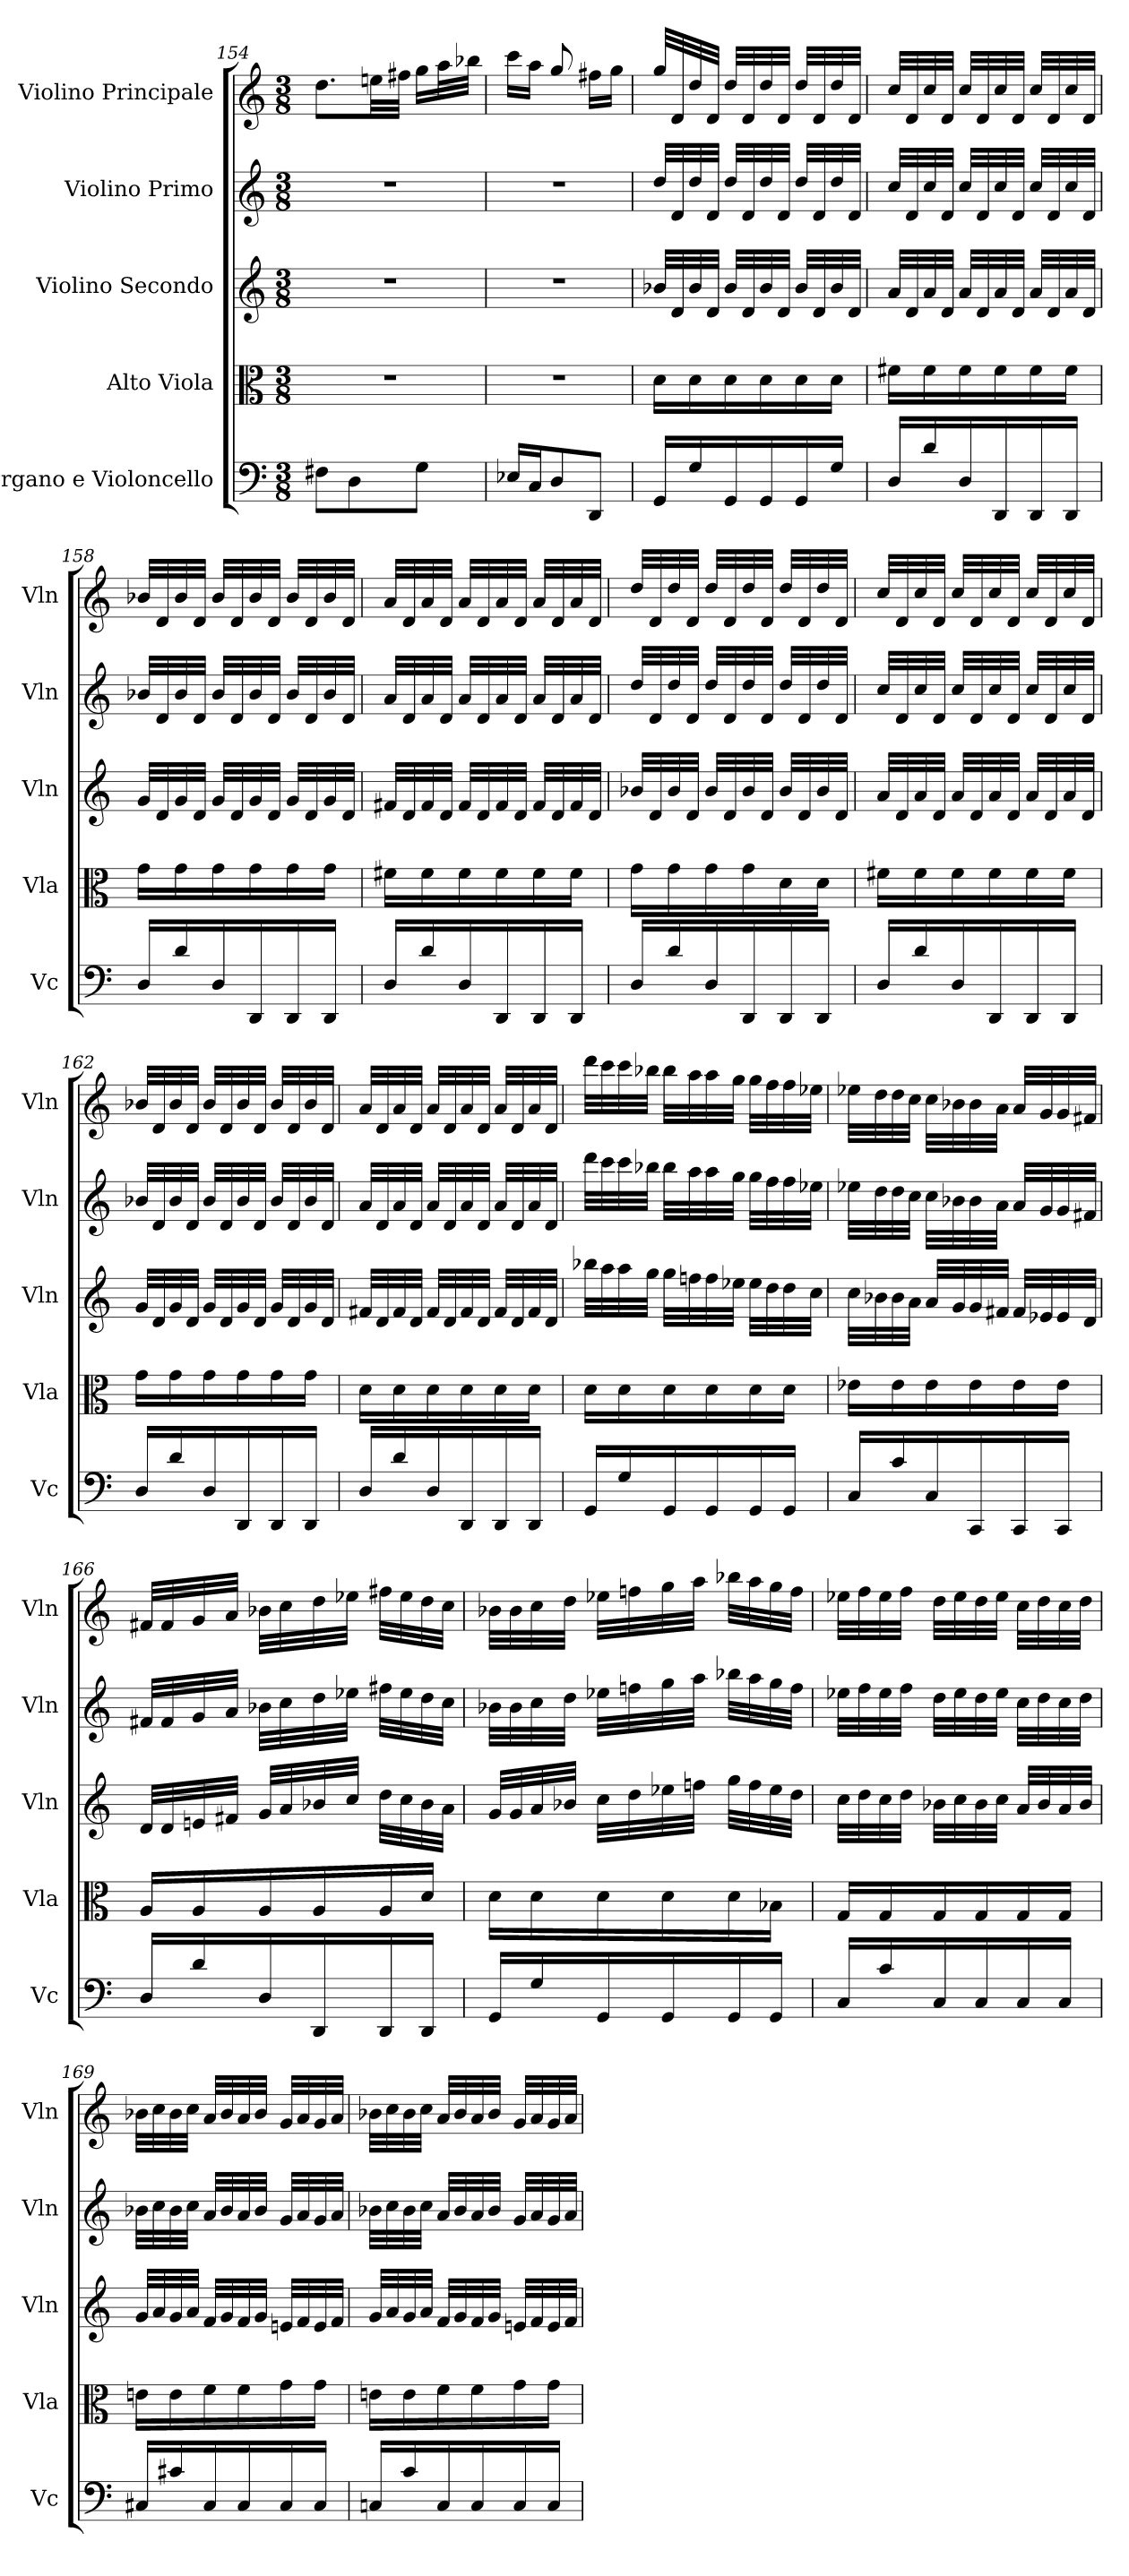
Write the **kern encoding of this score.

**kern	**kern	**kern	**kern	**kern
*part5	*part4	*part3	*part2	*part1
*staff5	*staff4	*staff3	*staff2	*staff1
*I"Organo e Violoncello	*I"Alto Viola	*I"Violino Secondo	*I"Violino Primo	*I"Violino Principale
*I'Vc	*I'Vla	*I'Vln	*I'Vln	*I'Vln
*clefF4	*clefC3	*clefG2	*clefG2	*clefG2
*M3/8	*M3/8	*M3/8	*M3/8	*M3/8
=154	=154	=154	=154	=154
8F#\L	4.r	4.r	4.r	8.dd\L
8D\	.	.	.	.
.	.	.	.	32een\LL
.	.	.	.	32ff#\JJJ
8G\J	.	.	.	16gg\LL
.	.	.	.	32aa\L
.	.	.	.	32bb-\JJJ
=155	=155	=155	=155	=155
16E-/LL	4.r	4.r	4.r	16ccc\LL
16C/J	.	.	.	16aa\JJ
8D/	.	.	.	8gg/
8DD/J	.	.	.	16ff#\LL
.	.	.	.	16gg\JJ
=156	=156	=156	=156	=156
16GG/LL	16d\LL	32b-/LLL	32dd/LLL	32gg/LLL
.	.	32d/	32d/	32d/
16G/	16d\	32b-/	32dd/	32dd/
.	.	32d/JJJ	32d/JJJ	32d/JJJ
16GG/	16d\	32b-/LLL	32dd/LLL	32dd/LLL
.	.	32d/	32d/	32d/
16GG/	16d\	32b-/	32dd/	32dd/
.	.	32d/JJJ	32d/JJJ	32d/JJJ
16GG/	16d\	32b-/LLL	32dd/LLL	32dd/LLL
.	.	32d/	32d/	32d/
16G/JJ	16d\JJ	32b-/	32dd/	32dd/
.	.	32d/JJJ	32d/JJJ	32d/JJJ
=157	=157	=157	=157	=157
16D/LL	16f#\LL	32a/LLL	32cc/LLL	32cc/LLL
.	.	32d/	32d/	32d/
16d/	16f#\	32a/	32cc/	32cc/
.	.	32d/JJJ	32d/JJJ	32d/JJJ
16D/	16f#\	32a/LLL	32cc/LLL	32cc/LLL
.	.	32d/	32d/	32d/
16DD/	16f#\	32a/	32cc/	32cc/
.	.	32d/JJJ	32d/JJJ	32d/JJJ
16DD/	16f#\	32a/LLL	32cc/LLL	32cc/LLL
.	.	32d/	32d/	32d/
16DD/JJ	16f#\JJ	32a/	32cc/	32cc/
.	.	32d/JJJ	32d/JJJ	32d/JJJ
=158	=158	=158	=158	=158
16D/LL	16g\LL	32g/LLL	32b-/LLL	32b-/LLL
.	.	32d/	32d/	32d/
16d/	16g\	32g/	32b-/	32b-/
.	.	32d/JJJ	32d/JJJ	32d/JJJ
16D/	16g\	32g/LLL	32b-/LLL	32b-/LLL
.	.	32d/	32d/	32d/
16DD/	16g\	32g/	32b-/	32b-/
.	.	32d/JJJ	32d/JJJ	32d/JJJ
16DD/	16g\	32g/LLL	32b-/LLL	32b-/LLL
.	.	32d/	32d/	32d/
16DD/JJ	16g\JJ	32g/	32b-/	32b-/
.	.	32d/JJJ	32d/JJJ	32d/JJJ
=159	=159	=159	=159	=159
16D/LL	16f#\LL	32f#/LLL	32a/LLL	32a/LLL
.	.	32d/	32d/	32d/
16d/	16f#\	32f#/	32a/	32a/
.	.	32d/JJJ	32d/JJJ	32d/JJJ
16D/	16f#\	32f#/LLL	32a/LLL	32a/LLL
.	.	32d/	32d/	32d/
16DD/	16f#\	32f#/	32a/	32a/
.	.	32d/JJJ	32d/JJJ	32d/JJJ
16DD/	16f#\	32f#/LLL	32a/LLL	32a/LLL
.	.	32d/	32d/	32d/
16DD/JJ	16f#\JJ	32f#/	32a/	32a/
.	.	32d/JJJ	32d/JJJ	32d/JJJ
=160	=160	=160	=160	=160
16D/LL	16g\LL	32b-/LLL	32dd/LLL	32dd/LLL
.	.	32d/	32d/	32d/
16d/	16g\	32b-/	32dd/	32dd/
.	.	32d/JJJ	32d/JJJ	32d/JJJ
16D/	16g\	32b-/LLL	32dd/LLL	32dd/LLL
.	.	32d/	32d/	32d/
16DD/	16g\	32b-/	32dd/	32dd/
.	.	32d/JJJ	32d/JJJ	32d/JJJ
16DD/	16d\	32b-/LLL	32dd/LLL	32dd/LLL
.	.	32d/	32d/	32d/
16DD/JJ	16d\JJ	32b-/	32dd/	32dd/
.	.	32d/JJJ	32d/JJJ	32d/JJJ
=161	=161	=161	=161	=161
16D/LL	16f#\LL	32a/LLL	32cc/LLL	32cc/LLL
.	.	32d/	32d/	32d/
16d/	16f#\	32a/	32cc/	32cc/
.	.	32d/JJJ	32d/JJJ	32d/JJJ
16D/	16f#\	32a/LLL	32cc/LLL	32cc/LLL
.	.	32d/	32d/	32d/
16DD/	16f#\	32a/	32cc/	32cc/
.	.	32d/JJJ	32d/JJJ	32d/JJJ
16DD/	16f#\	32a/LLL	32cc/LLL	32cc/LLL
.	.	32d/	32d/	32d/
16DD/JJ	16f#\JJ	32a/	32cc/	32cc/
.	.	32d/JJJ	32d/JJJ	32d/JJJ
=162	=162	=162	=162	=162
16D/LL	16g\LL	32g/LLL	32b-/LLL	32b-/LLL
.	.	32d/	32d/	32d/
16d/	16g\	32g/	32b-/	32b-/
.	.	32d/JJJ	32d/JJJ	32d/JJJ
16D/	16g\	32g/LLL	32b-/LLL	32b-/LLL
.	.	32d/	32d/	32d/
16DD/	16g\	32g/	32b-/	32b-/
.	.	32d/JJJ	32d/JJJ	32d/JJJ
16DD/	16g\	32g/LLL	32b-/LLL	32b-/LLL
.	.	32d/	32d/	32d/
16DD/JJ	16g\JJ	32g/	32b-/	32b-/
.	.	32d/JJJ	32d/JJJ	32d/JJJ
=163	=163	=163	=163	=163
16D/LL	16d\LL	32f#/LLL	32a/LLL	32a/LLL
.	.	32d/	32d/	32d/
16d/	16d\	32f#/	32a/	32a/
.	.	32d/JJJ	32d/JJJ	32d/JJJ
16D/	16d\	32f#/LLL	32a/LLL	32a/LLL
.	.	32d/	32d/	32d/
16DD/	16d\	32f#/	32a/	32a/
.	.	32d/JJJ	32d/JJJ	32d/JJJ
16DD/	16d\	32f#/LLL	32a/LLL	32a/LLL
.	.	32d/	32d/	32d/
16DD/JJ	16d\JJ	32f#/	32a/	32a/
.	.	32d/JJJ	32d/JJJ	32d/JJJ
=164	=164	=164	=164	=164
16GG/LL	16d\LL	32bb-\LLL	32ddd\LLL	32ddd\LLL
.	.	32aa\	32ccc\	32ccc\
16G/	16d\	32aa\	32ccc\	32ccc\
.	.	32gg\JJJ	32bb-\JJJ	32bb-\JJJ
16GG/	16d\	32gg\LLL	32bb-\LLL	32bb-\LLL
.	.	32ffn\	32aa\	32aa\
16GG/	16d\	32ff\	32aa\	32aa\
.	.	32ee-\JJJ	32gg\JJJ	32gg\JJJ
16GG/	16d\	32ee-\LLL	32gg\LLL	32gg\LLL
.	.	32dd\	32ff\	32ff\
16GG/JJ	16d\JJ	32dd\	32ff\	32ff\
.	.	32cc\JJJ	32ee-\JJJ	32ee-\JJJ
=165	=165	=165	=165	=165
16C/LL	16e-\LL	32cc\LLL	32ee-\LLL	32ee-\LLL
.	.	32b-\	32dd\	32dd\
16c/	16e-\	32b-\	32dd\	32dd\
.	.	32a\JJJ	32cc\JJJ	32cc\JJJ
16C/	16e-\	32a/LLL	32cc\LLL	32cc\LLL
.	.	32g/	32b-\	32b-\
16CC/	16e-\	32g/	32b-\	32b-\
.	.	32f#/JJJ	32a\JJJ	32a\JJJ
16CC/	16e-\	32f#/LLL	32a/LLL	32a/LLL
.	.	32e-/	32g/	32g/
16CC/JJ	16e-\JJ	32e-/	32g/	32g/
.	.	32d/JJJ	32f#/JJJ	32f#/JJJ
=166	=166	=166	=166	=166
16D/LL	16A/LL	32d/LLL	32f#/LLL	32f#/LLL
.	.	32d/	32f#/	32f#/
16d/	16A/	32en/	32g/	32g/
.	.	32f#/JJJ	32a/JJJ	32a/JJJ
16D/	16A/	32g/LLL	32b-\LLL	32b-\LLL
.	.	32a/	32cc\	32cc\
16DD/	16A/	32b-/	32dd\	32dd\
.	.	32cc/JJJ	32ee-\JJJ	32ee-\JJJ
16DD/	16A/	32dd\LLL	32ff#\LLL	32ff#\LLL
.	.	32cc\	32ee-\	32ee-\
16DD/JJ	16d/JJ	32b-\	32dd\	32dd\
.	.	32a\JJJ	32cc\JJJ	32cc\JJJ
=167	=167	=167	=167	=167
16GG/LL	16d\LL	32g/LLL	32b-\LLL	32b-\LLL
.	.	32g/	32b-\	32b-\
16G/	16d\	32a/	32cc\	32cc\
.	.	32b-/JJJ	32dd\JJJ	32dd\JJJ
16GG/	16d\	32cc\LLL	32ee-\LLL	32ee-\LLL
.	.	32dd\	32ffn\	32ffn\
16GG/	16d\	32ee-\	32gg\	32gg\
.	.	32ffn\JJJ	32aa\JJJ	32aa\JJJ
16GG/	16d\	32gg\LLL	32bb-\LLL	32bb-\LLL
.	.	32ff\	32aa\	32aa\
16GG/JJ	16B-\JJ	32ee-\	32gg\	32gg\
.	.	32dd\JJJ	32ff\JJJ	32ff\JJJ
=168	=168	=168	=168	=168
16C/LL	16G/LL	32cc\LLL	32ee-\LLL	32ee-\LLL
.	.	32dd\	32ff\	32ff\
16c/	16G/	32cc\	32ee-\	32ee-\
.	.	32dd\JJJ	32ff\JJJ	32ff\JJJ
16C/	16G/	32b-\LLL	32dd\LLL	32dd\LLL
.	.	32cc\	32ee-\	32ee-\
16C/	16G/	32b-\	32dd\	32dd\
.	.	32cc\JJJ	32ee-\JJJ	32ee-\JJJ
16C/	16G/	32a/LLL	32cc\LLL	32cc\LLL
.	.	32b-/	32dd\	32dd\
16C/JJ	16G/JJ	32a/	32cc\	32cc\
.	.	32b-/JJJ	32dd\JJJ	32dd\JJJ
=169	=169	=169	=169	=169
16C#/LL	16en\LL	32g/LLL	32b-\LLL	32b-\LLL
.	.	32a/	32cc\	32cc\
16c#/	16e\	32g/	32b-\	32b-\
.	.	32a/JJJ	32cc\JJJ	32cc\JJJ
16C#/	16f\	32f/LLL	32a/LLL	32a/LLL
.	.	32g/	32b-/	32b-/
16C#/	16f\	32f/	32a/	32a/
.	.	32g/JJJ	32b-/JJJ	32b-/JJJ
16C#/	16g\	32en/LLL	32g/LLL	32g/LLL
.	.	32f/	32a/	32a/
16C#/JJ	16g\JJ	32e/	32g/	32g/
.	.	32f/JJJ	32a/JJJ	32a/JJJ
=170	=170	=170	=170	=170
16Cn/LL	16en\LL	32g/LLL	32b-\LLL	32b-\LLL
.	.	32a/	32cc\	32cc\
16c/	16e\	32g/	32b-\	32b-\
.	.	32a/JJJ	32cc\JJJ	32cc\JJJ
16C/	16f\	32f/LLL	32a/LLL	32a/LLL
.	.	32g/	32b-/	32b-/
16C/	16f\	32f/	32a/	32a/
.	.	32g/JJJ	32b-/JJJ	32b-/JJJ
16C/	16g\	32en/LLL	32g/LLL	32g/LLL
.	.	32f/	32a/	32a/
16C/JJ	16g\JJ	32e/	32g/	32g/
.	.	32f/JJJ	32a/JJJ	32a/JJJ
=	=	=	=	=
*-	*-	*-	*-	*-
